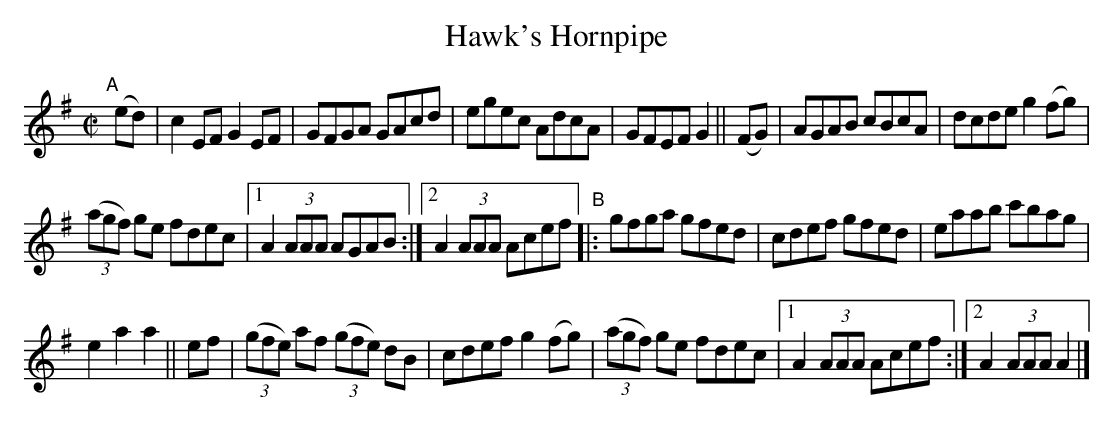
X:1
T: Hawk's Hornpipe
M: C|
L: 1/8
K: Ador
"^A"[|] (ed) | c2EF G2EF | GFGA GAcd | egec AdcA | GFEF G2 || (FG) | AGAB cBcA | dcde g2(fg) |
(3(agf) ge fdec |[1 A2(3AAA AGAB :|[2 A2(3AAA Acef "^B"|: gfga gfed | cdef gfed | eaab c'bag |
e2a2a2 || ef | (3(gfe) af (3(gfe) dB | cdef g2(fg) | (3(agf) ge fdec |[1 A2(3AAA Acef :|[2 A2(3AAA A2 |]
